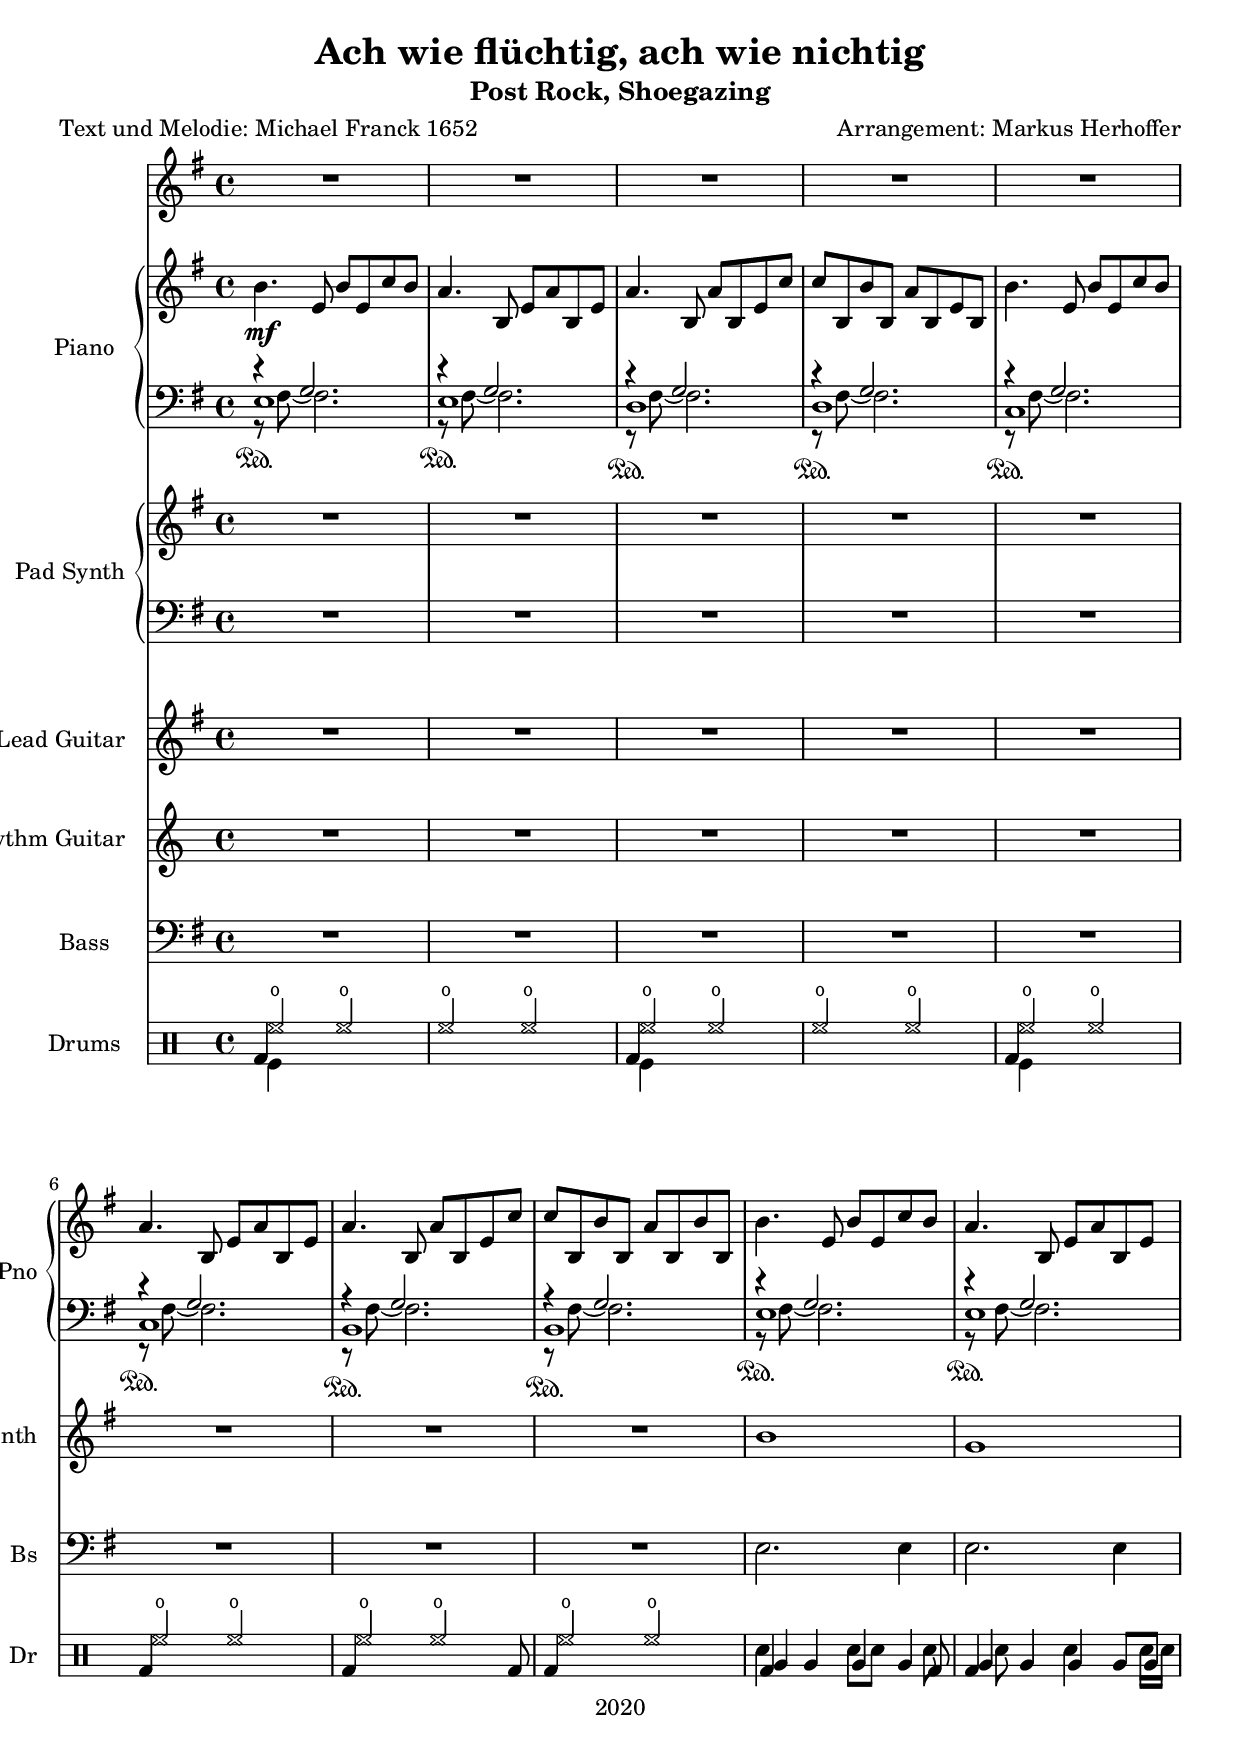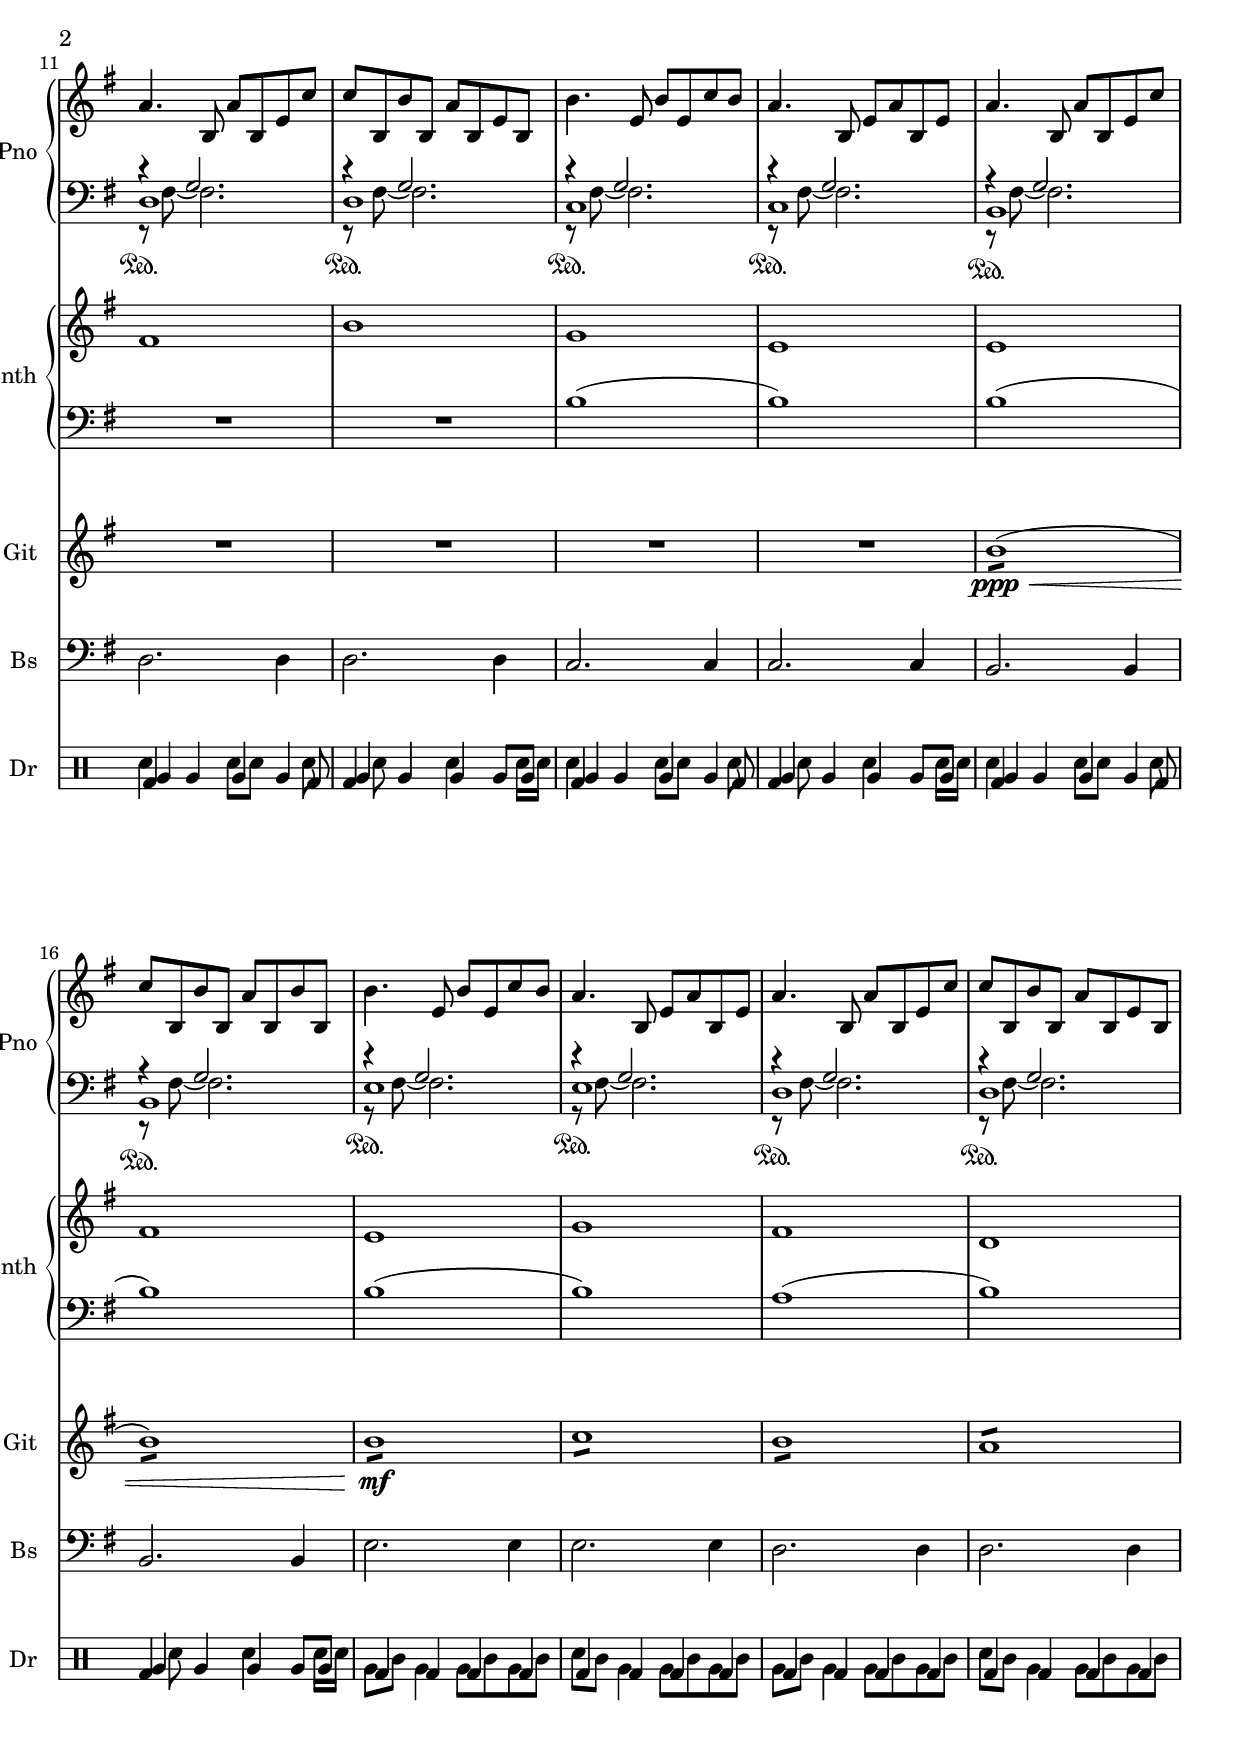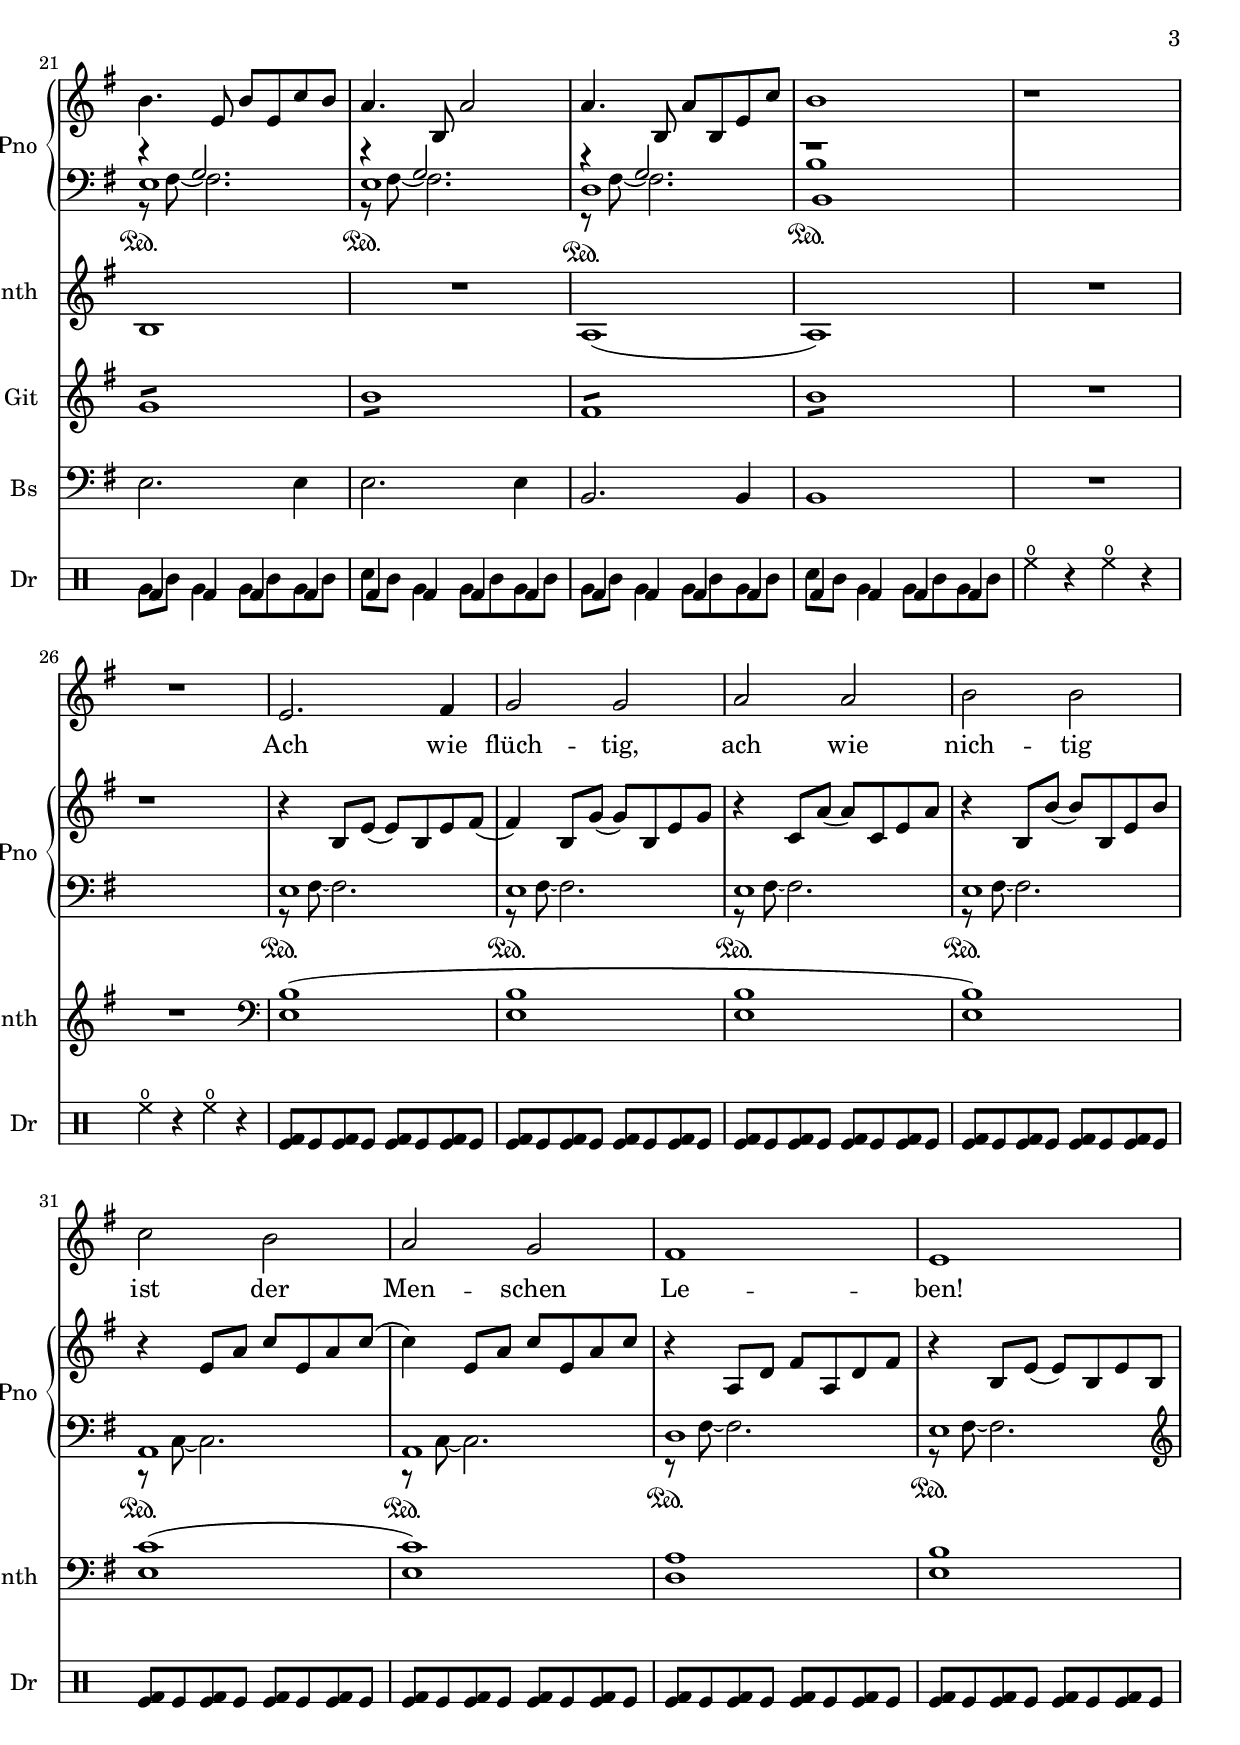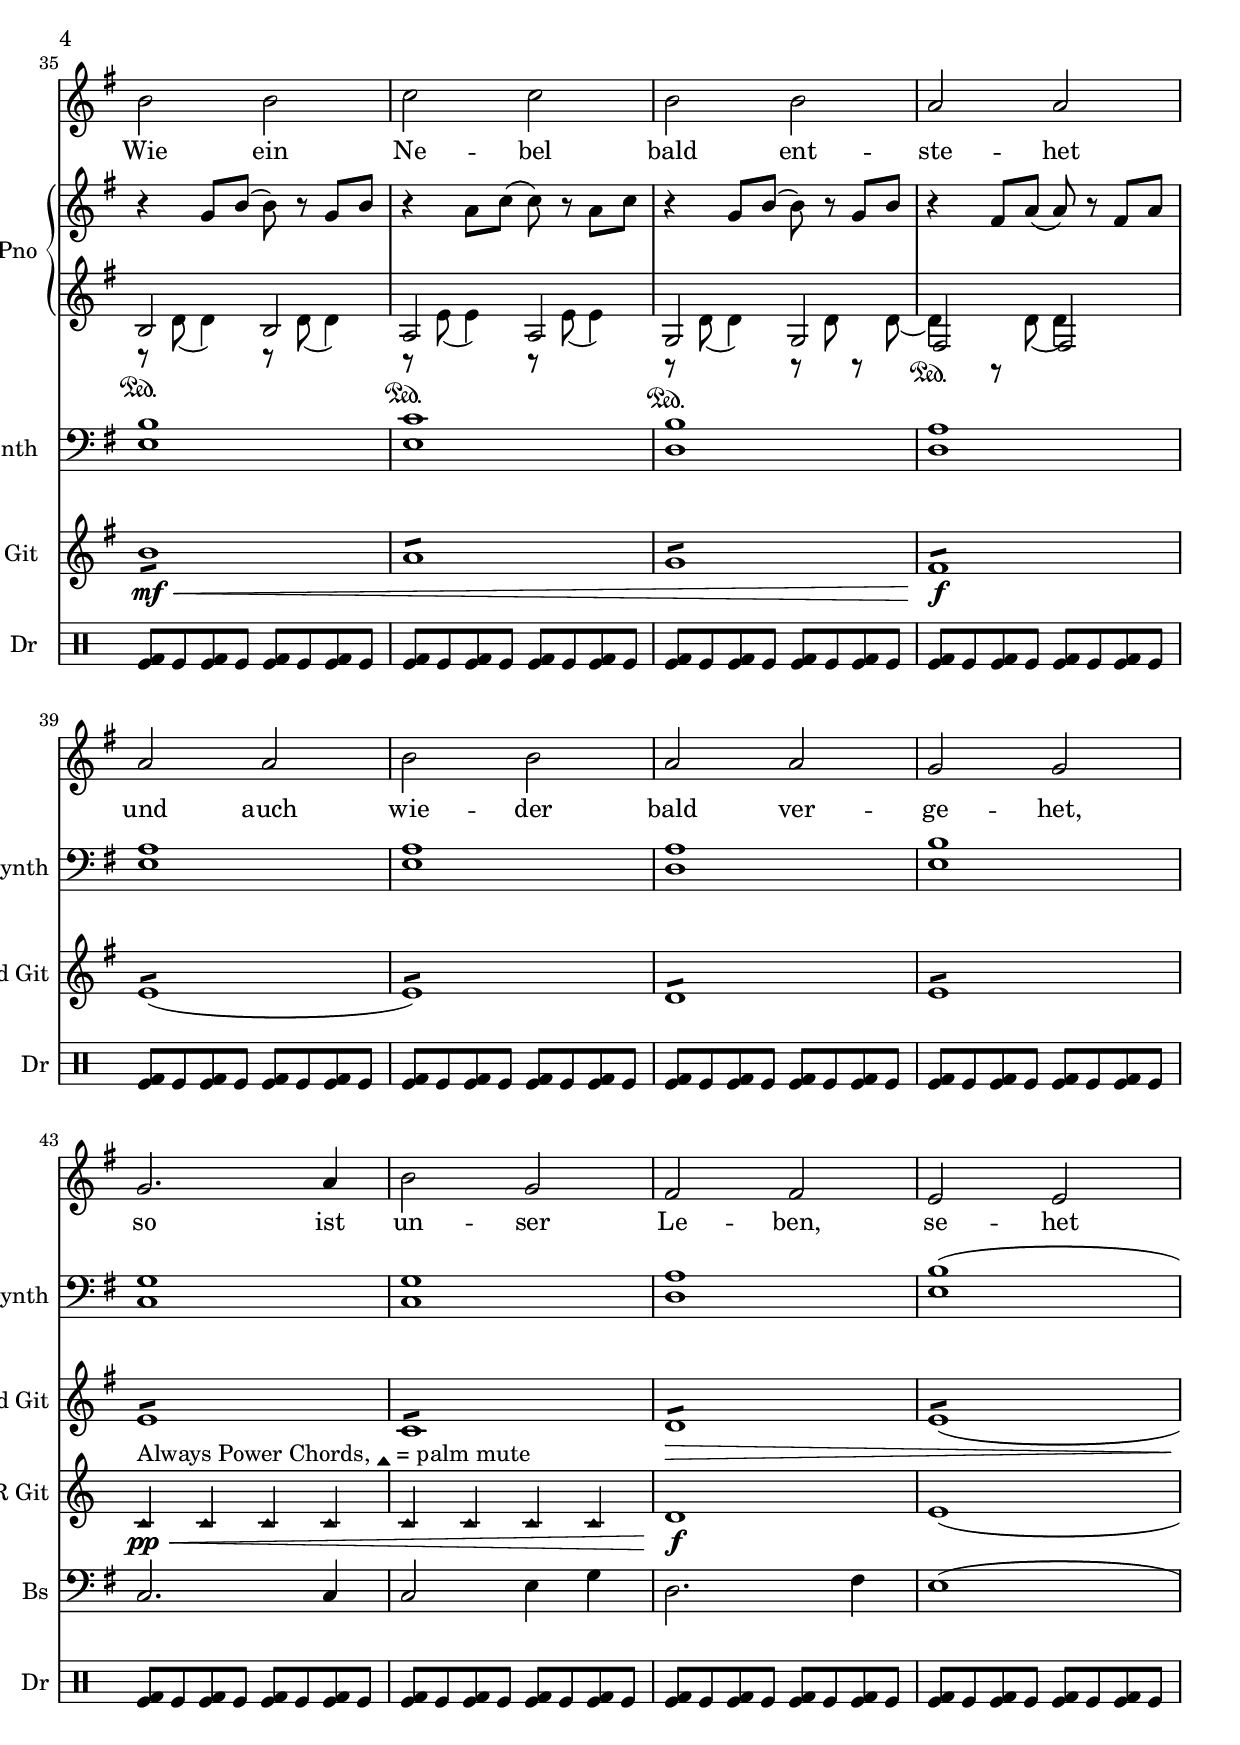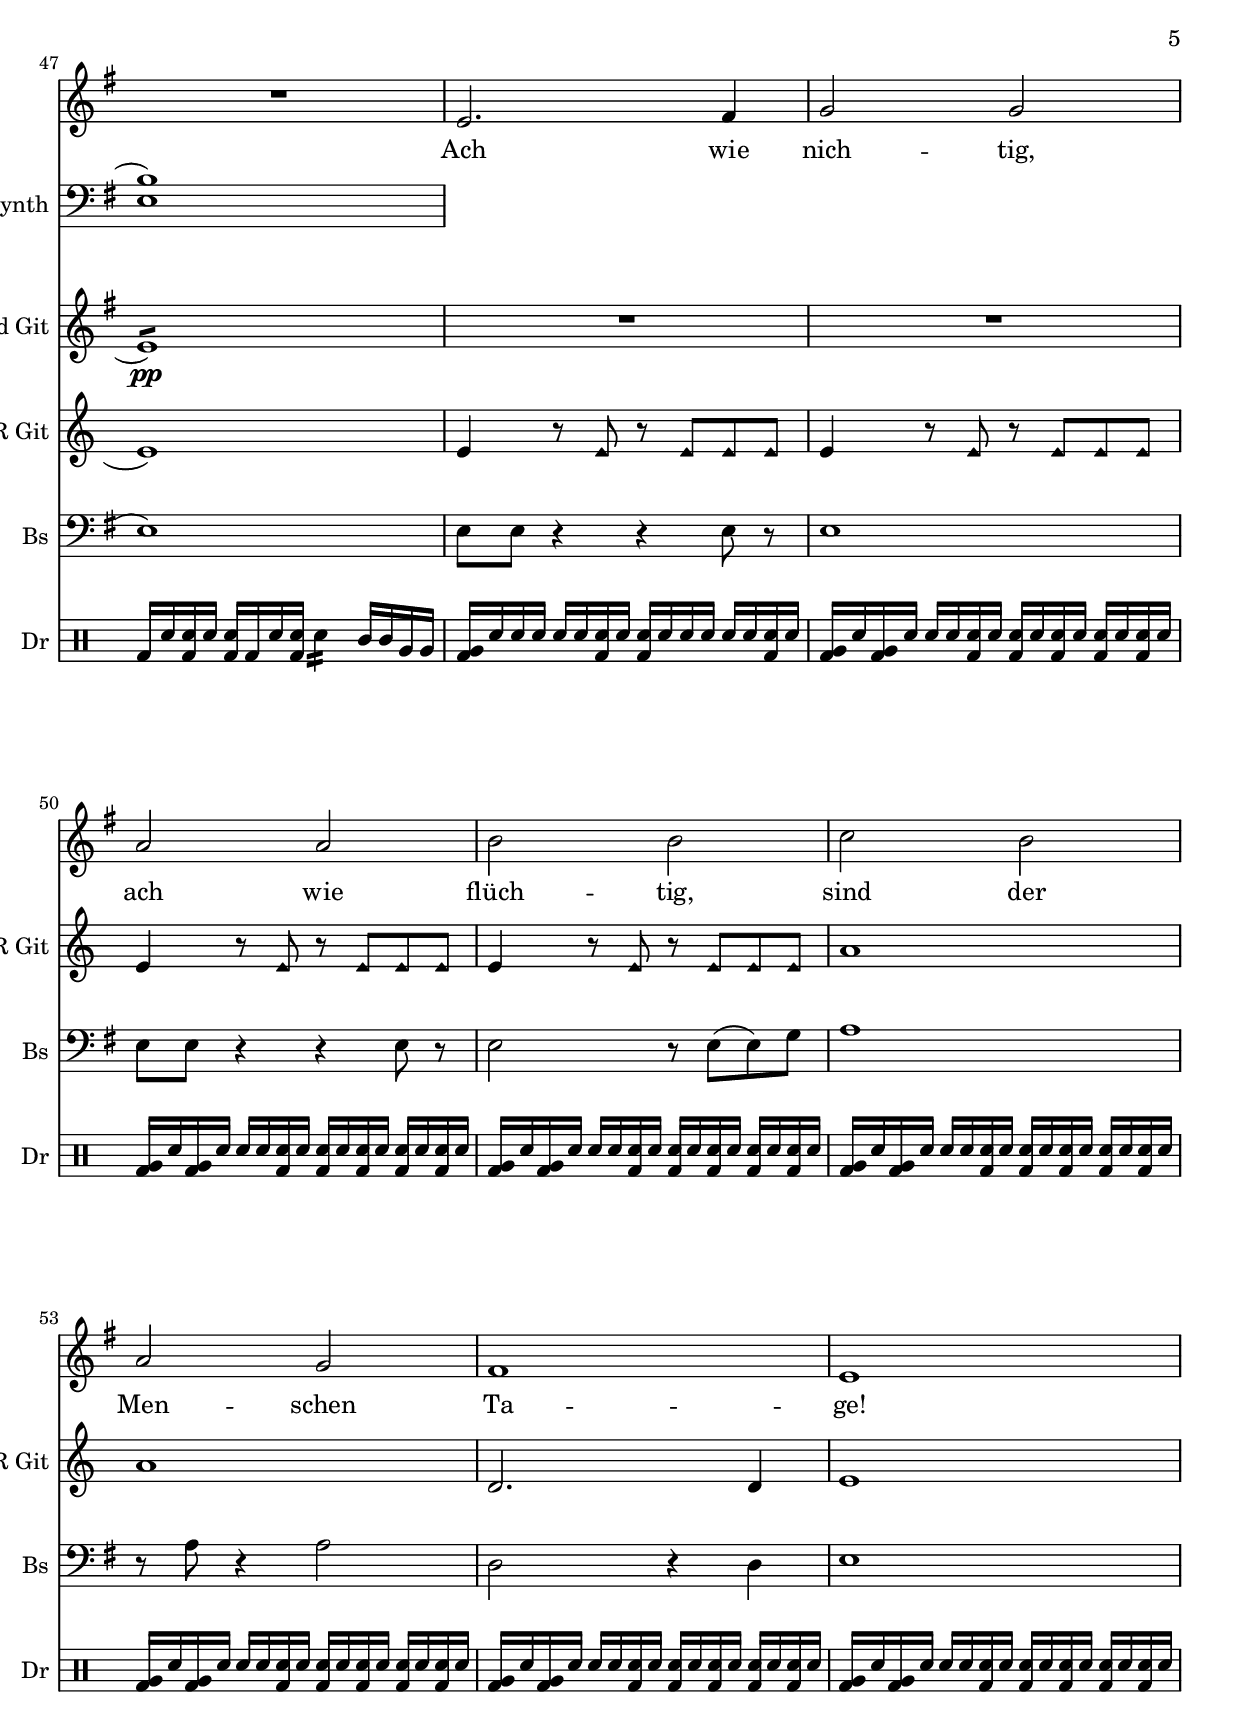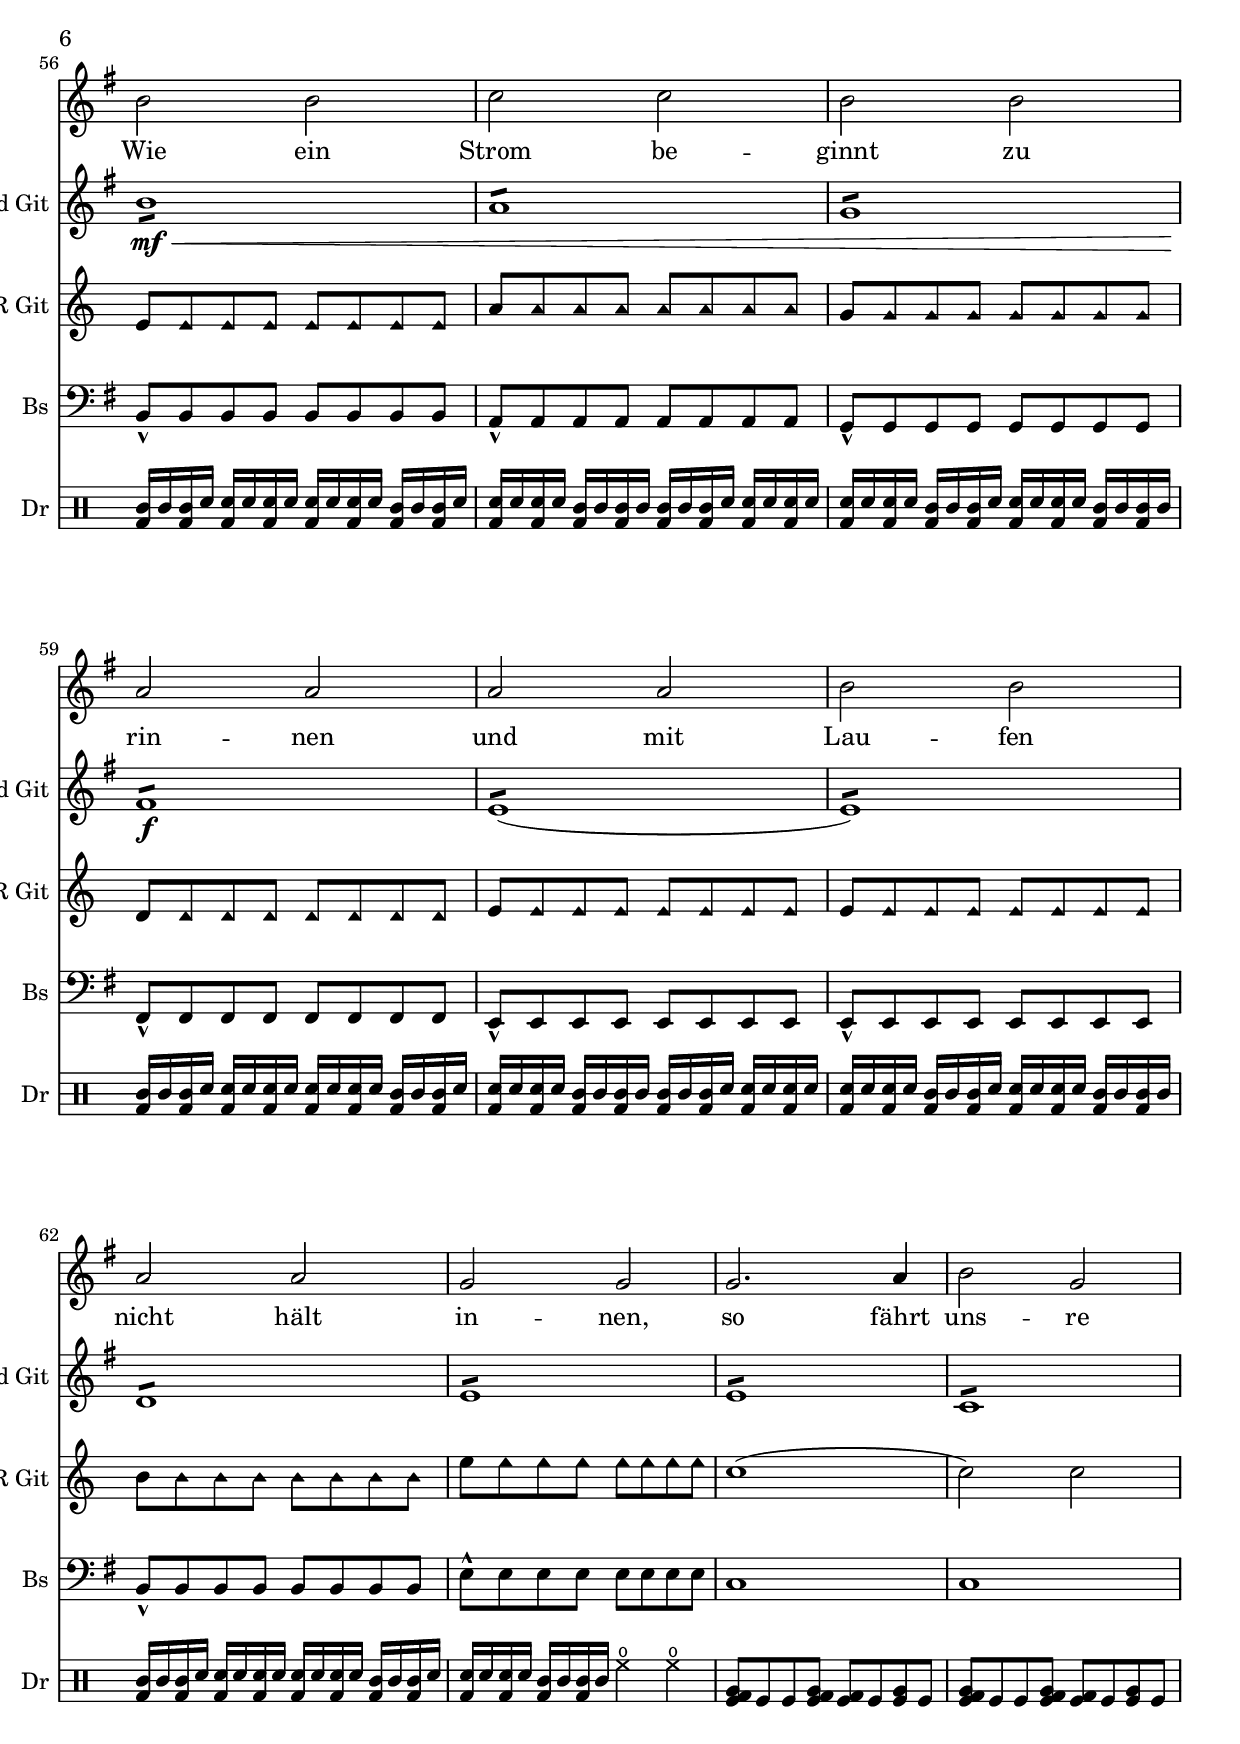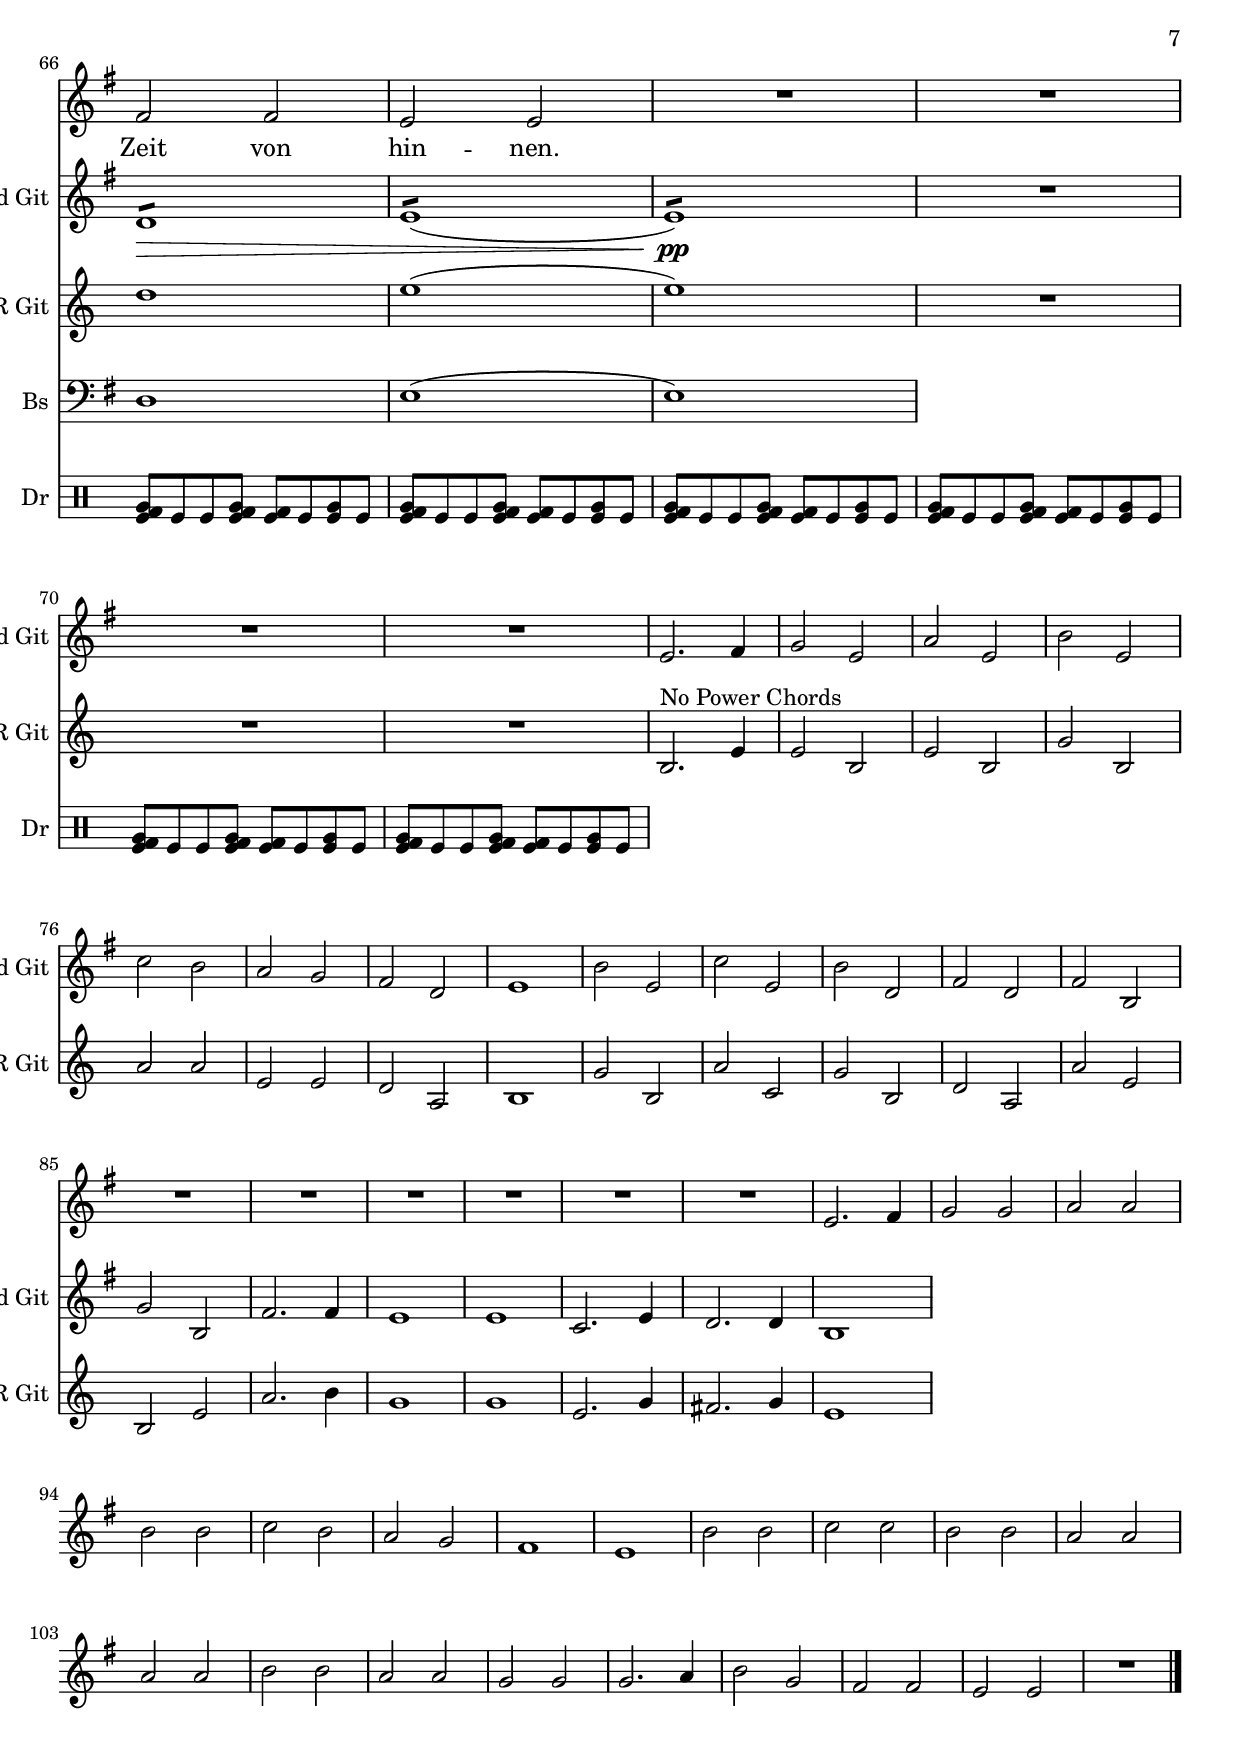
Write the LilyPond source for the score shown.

\version "2.20.0"

\include "deutsch.ly"

\layout {
  \context {
    \RemoveEmptyStaffContext
  }
}

\version "2.20.0"

%%%%%%%%%%%%%%%%%%%%%%%
% VOCALS
%%%%%%%%%%%%%%%%%%%%%%%

choral = \relative a' 
{
  e2. fis4 g2 g 
  a a h h 
  c h a g 
  fis1 e 

  h'2 h c c 
  h h a a 
  a a h h 
  a a g g 
  g2. a4 h2 g 
  fis fis e e 
}

vocChoral = \relative a' {
  \time 4/4
  \key e \minor

  R1*26
  \choral
  R1
  \choral
  R1*23
  \choral
  R1 \bar "|."
}

vocLyricsOne = \lyricmode {
  Ach wie flüch -- tig,
  ach wie nich -- tig
  ist der Men -- schen 
  Le -- ben!

  Wie ein Ne -- bel
  bald ent -- ste -- het
  und auch wie -- der 
  bald ver -- ge -- het,
  so ist un -- ser 
  Le -- ben, se -- het
}

vocLyricsTwo = \lyricmode {
  Ach wie nich -- tig,
  ach wie flüch -- tig,
  sind der Men -- schen 
  Ta -- ge!

  Wie ein Strom 
  be -- ginnt zu rin -- nen
  und mit Lau -- fen nicht hält in -- nen,
  so fährt uns -- re Zeit von hin -- nen.
}

vocLyricsThree = \lyricmode {
  Ach wie flüch -- tig,
  ach wie nich -- tig
  ist der Men -- schen Freu -- de!

  Wie sich wech -- selnd
  Stund und Zei -- ten,
  Licht und Dun -- kel, 
  Fried und Strei -- ten,
  so sind uns -- re 
  Fröh -- lich -- kei -- ten
}

\version "2.20.0"

%%%%%%%%%%%%%%%%%%%%
% Piano
%%%%%%%%%%%%%%%%%%%%

\parallelMusic pnoInRh, pnoInLhC, pnoInLhB, pnoInLhA {
  \time 4/4
  \key e \minor
  
  % 1
  h4.\mf e,8 h' e, c' h      |
  r4       g'2.           |
  r8 fis8~ fis2.          |
  e1\sustainOn            |

  % 2
  a4. h,8 e a h, e        |
  r4        g2.           |
  r8 fis8~ fis2.          |
  e1\sustainOn            |

  % 3
  a4. h,8 a' h, e c'      |
  r4        g2.           |
  r8 fis8~ fis2.          |
  d1\sustainOn            |

  % 4
  c8 h, h' h, a' h, e h   |
  r4        g2.           |
  r8 fis8~ fis2.          |
  d1\sustainOn            |

  % 5
  h'4. e,8 h' e, c' h     |
  r4       g2.            |
  r8 fis8~ fis2.          |
  c1\sustainOn            |

  % 6
  a4. h,8 e a h, e        |
  r4        g2.           |
  r8 fis8~ fis2.          |
  c1\sustainOn            |

  % 7
  a4. h,8 a' h, e c'      |
  r4        g2.           |
  r8 fis8~ fis2.          |
  h1\sustainOn            |

  % 8
  c8 h, h' h, a' h, h' h, |
  r4        g2.           |
  r8 fis8~ fis2.          |
  h1\sustainOn            |
  
  % 9
  h'4. e,8 h' e, c' h     |
  r4       g2.            |
  r8 fis8~ fis2.          |
  e1\sustainOn            |

  % 10
  a4. h,8 e a h, e        |
  r4        g2.           |
  r8 fis8~ fis2.          |
  e1\sustainOn            |

  % 11
  a4. h,8 a' h, e c'      |
  r4        g2.           |
  r8 fis8~ fis2.          |
  d1\sustainOn            |

  % 12
  c8 h, h' h, a' h, e h   |
  r4        g2.           |
  r8 fis8~ fis2.          |
  d1\sustainOn            |

  % 13
  h'4. e,8 h' e, c' h     |
  r4       g2.            |
  r8 fis8~ fis2.          |
  c1\sustainOn            |

  % 14
  a4. h,8 e a h, e        |
  r4        g2.           |
  r8 fis8~ fis2.          |
  c1\sustainOn            |

  % 15
  a4. h,8 a' h, e c'      |
  r4        g2.           |
  r8 fis8~ fis2.          |
  h1\sustainOn            |

  % 16
  c8 h, h' h, a' h, h' h, |
  r4        g2.           |
  r8 fis8~ fis2.          |
  h1\sustainOn            |

  % 17
  h'4. e,8 h' e, c' h     |
  r4       g2.            |
  r8 fis8~ fis2.          |
  e1\sustainOn            |

  % 18
  a4. h,8 e a h, e        |
  r4        g2.           |
  r8 fis8~ fis2.          |
  e1\sustainOn            |

  % 19
  a4. h,8 a' h, e c'      |
  r4        g2.           |
  r8 fis8~ fis2.          |
  d1\sustainOn            |

  % 20
  c8 h, h' h, a' h, e h   |
  r4        g2.           |
  r8 fis8~ fis2.          |
  d1\sustainOn            |

  % 21
  h'4. e,8 h' e, c' h     |
  r4       g2.            |
  r8 fis8~ fis2.          |
  e1\sustainOn            |

  % 22
  a4. h,8 a'2              |
  r4       g2.            |
  r8 fis8~ fis2.          |
  e1\sustainOn            |

  % 23
  a4. h,8 a' h, e c'      |
  r4        g2.           |
  r8 fis8~ fis2.          |
  d1\sustainOn            |
  
  % 24
  h1                      |
  r1                      |
  h1                      |
  h1\sustainOn            |
  
  % 25
  r1                      |
  s1                      |
  s1                      |
  s1                      |
  
  % 26
  r1                      |
  s1                      |
  s1                      |
  s1                      |
}

\parallelMusic pnoChorRh, pnoChorLhC, pnoChorLhB, pnoChorLhA {
  % 27
  r4 h,8 e( e) h e fis(   |
  s1                      |
  r8 fis8~ fis2.          |
  e1\sustainOn            | 
  
  % 28
  fis4) h,8 g'( g) h, e g |
  s1                      |
  r8 fis8~ fis2.          |
  e1\sustainOn            | 
  
  % 29
  r4 c,8 a'( a) c, e a    |
  s1                      |
  r8 fis8~ fis2.          |
  e1\sustainOn            | 

  % 30
  r4 h,8 h'( h) h, e h'   |
  s1                      |
  r8 fis8~ fis2.          |
  e1\sustainOn            | 
  
  % 31
  r4 e,8 a c e, a c(      |
  s1                      |
  r8 c8~ c2.              |
  a,1\sustainOn           | 
  
  % 32
  c4) e,8 a c e, a c      |
  s1                      |
  r8 c8~ c2.              |
  a1\sustainOn            | 
  
  % 33
  r4 a,8 d fis a, d fis   |
  s1                      |
  r8 fis8~ fis2.          |
  d1\sustainOn            | 
  
  % 34
  r4 h,8 e( e) h e h      |
  s1                      |
  r8 fis8~ fis2.          |
  e1\sustainOn            | 

  % Abgesang
  % 35
  r4 g'8 h( h) r8 g h           |
  s1                            |
  \clef G r8 d'8( d4) r8 d8( d4)|
  h'2\sustainOn h2              | 

  % 36
  r4 a8 c( c) r8 a c          |
  s1                          |
  r8 e8( e4) r8 e8( e4)       |
  a2\sustainOn a2             | 

  % 36
  r4 g8 h( h) r8 g h          |
  s1                          |
  r8 d8( d4) r8 d8            |
  g2\sustainOn g2             | 
  
  % 37
  r4 fis8 a( a) r8 fis a      |
  s1                          |
  r8 d8( d4) r8 d8( d4) |
  fis2\sustainOn fis2           | 
}

\version "2.20.0"

%%%%%%%%%%%%%%%%%%%%
% Pad Synth
%%%%%%%%%%%%%%%%%%%%

padRhIn = \relative c'' {
  \time 4/4
  \key e \minor
  
  R1*8
  
  h1
  g
  fis
  h

  g
  e
  e 
  fis

  e
  g
  fis
  d

  h1
  R1
  a( a)

  R1*2
}

padLhIn = \relative c' {
  \time 4/4
  \key e \minor
  \clef bass
  
  R1*12
  h1( h)
  h1( h)
  h1( h)
  a1( h)

  R1*6
}

padRhCho = \relative c' {
  \clef bass
  <e, h'>1( <e h'> <e h'> <e h'>)
  <e c'>1( <e c'>)
  <d a'>
  <e h'>
  <e h'>
  <e c'>
  <d h'>
  <d a'>

  <e a>
  <e a>
  <d a'>
  <e h'>
  <c g'>
  <c g'>
  <d a'>
  <e h'>(
  <e h'>)
}

padRhSolo = \relative c' {
  \clef G
  <h' e,>1(
  <h e,> <h e,> <h e,> <h e,> <h e,> <h e,> <h e,> <h e,>  
  )

  % 76
  <a c e>(
  <a c e>)
  <a d fis>
  <a h e>
  
  % 80
  <h d g>
  <c e a>
  <d g h>
  <d fis a>
  <h e g>(
  <h e g>)

  % 86
  <h d fis>
  <h e g>
  <c e g>(
  <c e g>)
  <d fis a>
  <e g h>
}

padLhSolo = \relative c {
  \clef bass
  e1^\markup{Slow Mod Swell with LP Filter}(
  e\< e e e e e e e\!
  )

  % 76
  a1( 
  a1)
  fis
  e

  R1*12
}

\version "2.20.0"

%%%%%%%%%%%%%%%%%%%%
% Bass
%%%%%%%%%%%%%%%%%%%%

bassIn = \relative c {
  \time 4/4
  \key e \minor
  \clef bass
  
  R1*8

  e2. e4
  e2. e4
  d2. d4
  d2. d4
  
  c2. c4
  c2. c4
  h2. h4
  h2. h4

  e2. e4
  e2. e4
  d2. d4
  d2. d4

  e2. e4
  e2. e4
  h2. h4
  h1

  R1*2
}

bassChoOne = \relative c {
  R1*16

  c2. c4
  c2 e4 g

  d2. fis4
  e1(
  e1)
}

bassChoTwo = \relative c {
  e8 e r4 r e8 r
  e1
  e8 e r4 r e8 r8
  e2 r8 e( e) g
  a1
  r8 a8 r4 a2
  d,2 r4 d
  e1 

  h8-^ h h h h h h h 
  a-^ a a a a a a a 
  g-^ g g g g g g g 
  fis-^ fis fis fis fis fis fis fis 
  e-^ e e e e e e e 
  e-^ e e e e e e e 
  h'-^ h h h h h h h 
  e-^ e e e e e e e 
  c1
  c
  d
  e( e)
}

\version "2.20.0"

%%%%%%%%%%%%%%%%%%%%
% Lead Guitar
%%%%%%%%%%%%%%%%%%%%

ldGitIn = \relative c'{
  \time 4/4
  \key e \minor
  
  R1*14

  
  h'1:8\ppp\<(
  h1:8)
  
  h1:8\!\mf 
  c1:8
  h1:8
  a1:8

  g1:8
  h1:8
  fis1:8
  h1:8

  R1*2
}

ldGitCho = \relative c'{
  R1*8

  h'1:8\mf\<
  a:8
  g:8
  fis:8\!\f

  e:8(
  e:8)
  d:8
  e:8
  
  e:8
  c:8
  d:8\>
  e:8(
  e:8)\pp\!
}

ldGitSolo = \relative c' {
  e2. fis4
  g2 e
  a e
  h' e,
  
  c' h
  a g 
  fis d 
  e1

  h'2 e,
  c' e,
  h' d,
  fis d 
  
  fis h,
  g' h,
  fis'2. fis 4
  e1

  e 
  c2. e4
  d2. d4 
  h1
}

\version "2.20.0"

%%%%%%%%%%%%%%%%%%%%
% Rhythm Guitar
%%%%%%%%%%%%%%%%%%%%

rhGitChoOne = \relative c'{
  R1*42
  \palmMuteOn
  c4\pp\<^\markup { Always Power Chords, \musicglyph "noteheads.u2do"  = palm mute  } c c c 
  c c c c 
  \palmMuteOff
  d1\f\!
  e1( e1)
}

rhGitChoTwo = \relative c'{
  \repeat unfold 4 {
    \palmMuteOff
    e4
    \palmMuteOn
    r8 e r8 e e e 
  }
  \palmMuteOff
  a1
  a1
  d,2. d4
  e1

  e8 \palmMuteOn e e e e e e e \palmMuteOff
  a8 \palmMuteOn a a a a a a a \palmMuteOff
  g8 \palmMuteOn g g g g g g g \palmMuteOff
  d8 \palmMuteOn d d d d d d d \palmMuteOff
  e8 \palmMuteOn e e e e e e e \palmMuteOff
  e8 \palmMuteOn e e e e e e e \palmMuteOff
  h'8 \palmMuteOn h h h h h h h \palmMuteOff
  e8 \palmMuteOn e e e e e e e \palmMuteOff
  c1( 
  c2) c2
  d1
  e1( e1)
}

rhGitSolo = \relative c' {
  h2.^\markup { No Power Chords } e4
  e2 h 
  e h
  g' h,
  
  a' a 
  e e 
  d a
  h1

  % 80
  g'2 h,
  a' c,
  g' h,
  d a 

  a' e
  h e
  a2. h4
  g1 

  g1
  e2. g4
  fis2. g4
  e1
}

\version "2.20.0"

drumIn = \drummode {
    \time 4/4
    <<
        {
            bd4 s2.
            s1
            bd4 s2.
            s1
            bd4 s2.
            bd4 s2.
            bd4 s s s8 bd8
            bd4
        } \\
        { 
            tomfl4 s2. 
            s1
            tomfl4 s2. 
            s1
            tomfl4 s2. 
        } \\
        \repeat unfold 16 hho2
    >>

    <<
        {
            \repeat unfold 4 {
                bd4 s s s8 bd8
                bd4 s2.
            }
        } \\
        {
            \repeat unfold 4 {
                sn4 s4 sn8 sn8 s8 sn8
                s8 sn8 s4 sn4 s8 sn16 sn16
            }
        } \\
        {
            \repeat unfold 4 {
                tomfh4 tomfh4 tomfh4 tomfh4
                tomfh4 tomfh4 tomfh4 tomfh8 tomfh8
            }
        }
    >>
    <<
        {
            \repeat unfold 32 {
                bd4
            }
        } \\
        {
            \repeat unfold 4 {
                tomfh8 tomml8 tomfh4 tomfh8 tomml8 tomfh8 tomml8
                sn8 tomml8 tomfh4 tomfh8 tomml8 tomfh8 tomml8
            }
        }
    >>
    
    hho4 r hho r 
    hho4 r hho r 
}

drumChorOne = \drummode {
    % till 46
    \repeat unfold 80 {
        <bd tomfl>8 tomfl
    }

    bd16 sn <bd sn> sn <bd sn>
    bd sn <bd sn> sn4:16 
    tomml16 tomml tomfh tomfh
}

drumPatternEights = \drummode {
    <bd tomfl tomfh>8 tomfl tomfl <bd tomfl tomfh>
    <bd tomfl> tomfl <tomfl tomfh> tomfl 
}

drumPatternBuildup = \drummode {
    \repeat unfold 4 { <bd tomfl>8 tomfl }
}

drumChorTwo = \drummode {
    <bd tomfh>16 sn sn sn 
    sn sn <sn bd> sn
    <sn bd> sn  sn sn 
    sn sn <sn bd> sn

    \repeat unfold 7 {
        <bd tomfh> sn <bd tomfh> sn
        sn sn <sn bd> sn
        <sn bd> sn <sn bd> sn
        <sn bd> sn <sn bd> sn
    }

    \repeat unfold 5 {
        <bd tomml> tomml <bd tomml> sn
        <bd sn> sn <bd sn> sn 
        <bd sn> sn <bd sn> sn 

        <bd tomml> tomml <bd tomml> sn
        <bd sn> sn <bd sn> sn 
        <bd tomml> tomml <bd tomml> tomml 
    }
    
    hho4 hho
    <bd tomfl tomfh>8 tomfl tomfl <bd tomfl tomfh>
    <bd tomfl> tomfl <tomfl tomfh> tomfl 

    \repeat unfold 7 \drumPatternEights
}

drumSolo = \drummode {
    \repeat unfold 8 \drumPatternEights
    \repeat unfold 8 \drumPatternBuildup
    \repeat unfold 2 \drumPatternEights

    <bd cymch>8\mf\< tomfl tomfl <bd cymch>
    <bd cymch> tomfl <tomfh cymch> tomfl 

    <bd cymch>8 tomfl tomfl <bd tomfl tomfh cymch>
    <bd cymch> tomfl <cymch> tomfl\fff\!
}


\book {
  \bookOutputSuffix "band"
  \score {
    <<
      \new Voice = "Female Vocals" 
      { 
        \vocChoral 
      }
      \new Lyrics \lyricsto "Female Vocals" { 
        \vocLyricsOne
        \vocLyricsTwo
      }
      \new GrandStaff
        \with {
          instrumentName = "Piano "
          shortInstrumentName = "Pno "
        }
       <<
        \new Staff << 
          \relative c'' {
            \pnoInRh
            \pnoChorRh
          }
        >>
        \new Staff <<
          \relative c { 
            \pnoInLhC 
            \pnoChorLhC
          }\\
          \relative c { 
            \pnoInLhB 
            \pnoChorLhB 
          }\\  
          \relative c {
            \clef bass 
            \key e \minor
            \pnoInLhA
            \pnoChorLhA
          }
        >>
      >>
      \new GrandStaff 
        \with {
            instrumentName = "Pad Synth "
            shortInstrumentName = "Synth "
        }
        <<
          \new Staff <<
            \relative c' { 
              \padRhIn 
              \padRhCho
            }
          >>
          \new Staff <<
            \relative c' { 
              \padLhIn 
            }
          >>
        >>
      \new Staff 
        \with {
            instrumentName = "Lead Guitar "
            shortInstrumentName = "Ld Git "
        }
        \relative c { 
          \ldGitIn 
          \ldGitCho
          \ldGitCho
          R1*3
          \ldGitSolo
      }
      \new Staff 
        \with {
            instrumentName = "Rhythm Guitar "
            shortInstrumentName = "R Git "
        }
        \relative c { 
          \rhGitChoOne
          \rhGitChoTwo
          R1*3
          \rhGitSolo
      }
      \new Staff 
        \with {
            instrumentName = "Bass "
            shortInstrumentName = "Bs "
        }
        \relative { 
          \bassIn
          \bassChoOne
          \bassChoTwo
      }
      \new DrumStaff
        \with {
          instrumentName = "Drums "
          shortInstrumentName = "Dr "
        }
        \drummode {
          \drumIn
          \drumChorOne
          \drumChorTwo
        }
    >>
  }
  \header {
    title = "Ach wie flüchtig, ach wie nichtig"
    subtitle = "Post Rock, Shoegazing"
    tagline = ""
    poet = "Text und Melodie: Michael Franck 1652"
    composer = "Arrangement: Markus Herhoffer"
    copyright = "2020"
  }
  \paper {
    #(set-paper-size "a4")
    print-page-number = ##t
  }
}
